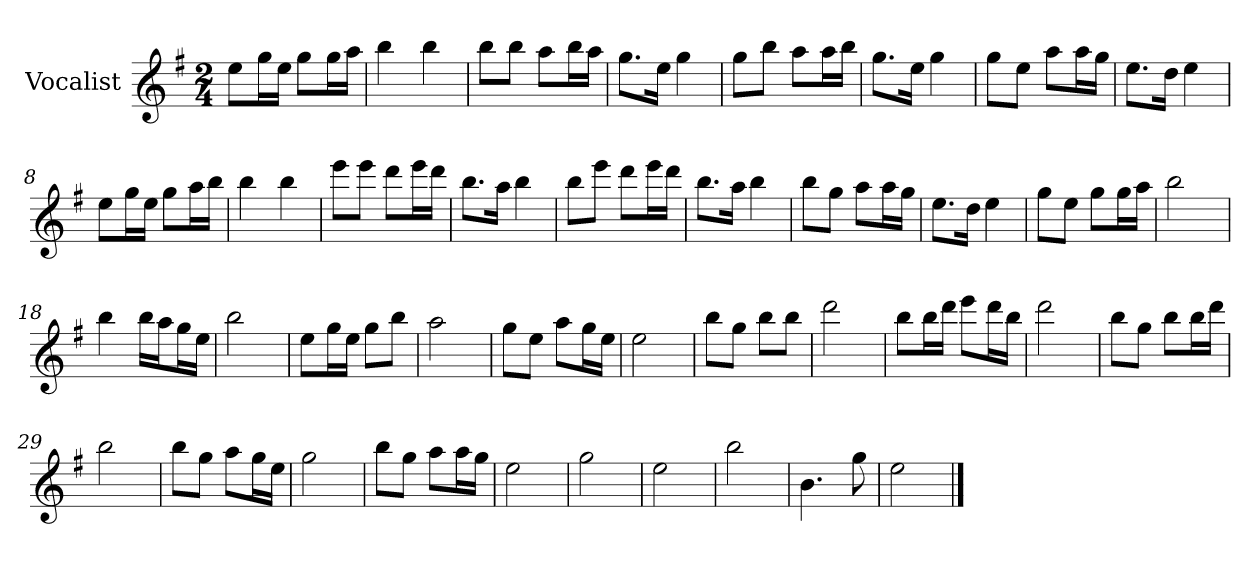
**kern
*part1
*staff1
*I"Vocalist
*k[f#]
*G:
*M2/4
=
8eeL
16ggL
16eeJJ
8ggL
16ggL
16aaJJ
=1
4bb
4bb
=2
8bbL
8bbJ
8aaL
16bbL
16aaJJ
=3
8.ggL
16eeJk
4gg
=4
8ggL
8bbJ
8aaL
16aaL
16bbJJ
=5
8.ggL
16eeJk
4gg
=6
8ggL
8eeJ
8aaL
16aaL
16ggJJ
=7
8.eeL
16ddJk
4ee
=8
8eeL
16ggL
16eeJJ
8ggL
16aaL
16bbJJ
=9
4bb
4bb
=10
8eeeL
8eeeJ
8dddL
16eeeL
16dddJJ
=11
8.bbL
16aaJk
4bb
=12
8bbL
8eeeJ
8dddL
16eeeL
16dddJJ
=13
8.bbL
16aaJk
4bb
=14
8bbL
8ggJ
8aaL
16aaL
16ggJJ
=15
8.eeL
16ddJk
4ee
=16
8ggL
8eeJ
8ggL
16ggL
16aaJJ
=17
2bb
=18
4bb
16bbLL
16aaJ
16ggL
16eeJJ
=19
2bb
=20
8eeL
16ggL
16eeJJ
8ggL
8bbJ
=21
2aa
=22
8ggL
8eeJ
8aaL
16ggL
16eeJJ
=23
2ee
=24
8bbL
8ggJ
8bbL
8bbJ
=25
2ddd
=26
8bbL
16bbL
16dddJJ
8eeeL
16dddL
16bbJJ
=27
2ddd
=28
8bbL
8ggJ
8bbL
16bbL
16dddJJ
=29
2bb
=30
8bbL
8ggJ
8aaL
16ggL
16eeJJ
=31
2gg
=32
8bbL
8ggJ
8aaL
16aaL
16ggJJ
=33
2ee
=34
2gg
=35
2ee
=36
2bb
=37
4.b
8gg
=38
2ee
==
*-
